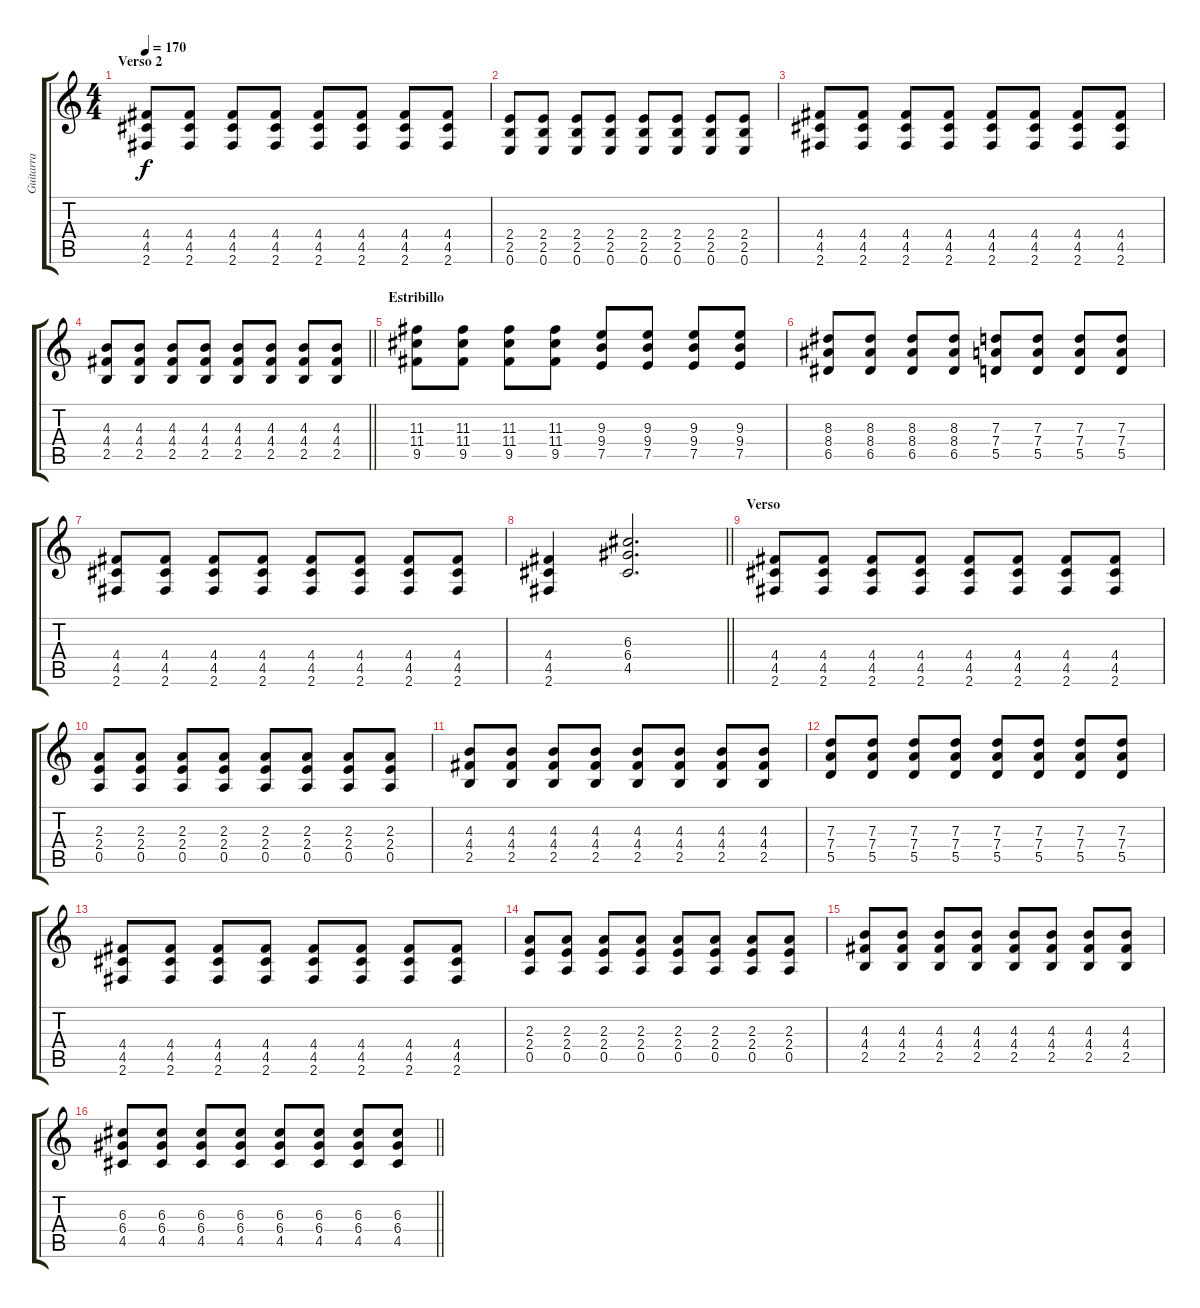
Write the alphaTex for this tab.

\track ("Guitarra" "Guitarra") {instrument distortionguitar}
\staff {score tabs}
\tuning (E4 B3 G3 D3 A2 E2) {hide}
\ts (4 4)
\section ("" "Verso 2")
\tempo 170
\clef g2
\ks c
(4.4 4.5 2.6).8{dy f} (4.4 4.5 2.6).8 (4.4 4.5 2.6).8 (4.4 4.5 2.6).8 (4.4 4.5 2.6).8 (4.4 4.5 2.6).8 (4.4 4.5 2.6).8 (4.4 4.5 2.6).8 |
(2.4 2.5 0.6).8 (2.4 2.5 0.6).8 (2.4 2.5 0.6).8 (2.4 2.5 0.6).8 (2.4 2.5 0.6).8 (2.4 2.5 0.6).8 (2.4 2.5 0.6).8 (2.4 2.5 0.6).8 |
(4.4 4.5 2.6).8 (4.4 4.5 2.6).8 (4.4 4.5 2.6).8 (4.4 4.5 2.6).8 (4.4 4.5 2.6).8 (4.4 4.5 2.6).8 (4.4 4.5 2.6).8 (4.4 4.5 2.6).8 |
\barLineRight lightlight
(4.3 4.4 2.5).8 (4.3 4.4 2.5).8 (4.3 4.4 2.5).8 (4.3 4.4 2.5).8 (4.3 4.4 2.5).8 (4.3 4.4 2.5).8 (4.3 4.4 2.5).8 (4.3 4.4 2.5).8 |
\section ("" "Estribillo")
(11.3 11.4 9.5).8 (11.3 11.4 9.5).8 (11.3 11.4 9.5).8 (11.3 11.4 9.5).8 (9.3 9.4 7.5).8 (9.3 9.4 7.5).8 (9.3 9.4 7.5).8 (9.3 9.4 7.5).8 |
(8.3 8.4 6.5).8 (8.3 8.4 6.5).8 (8.3 8.4 6.5).8 (8.3 8.4 6.5).8 (7.3 7.4 5.5).8 (7.3 7.4 5.5).8 (7.3 7.4 5.5).8 (7.3 7.4 5.5).8 |
(4.4 4.5 2.6).8 (4.4 4.5 2.6).8 (4.4 4.5 2.6).8 (4.4 4.5 2.6).8 (4.4 4.5 2.6).8 (4.4 4.5 2.6).8 (4.4 4.5 2.6).8 (4.4 4.5 2.6).8 |
\barLineRight lightlight
(4.4 4.5 2.6).4 (6.3 6.4 4.5).2{d} |
\section ("" "Verso")
(4.4 4.5 2.6).8 (4.4 4.5 2.6).8 (4.4 4.5 2.6).8 (4.4 4.5 2.6).8 (4.4 4.5 2.6).8 (4.4 4.5 2.6).8 (4.4 4.5 2.6).8 (4.4 4.5 2.6).8 |
(2.3 2.4 0.5).8 (2.3 2.4 0.5).8 (2.3 2.4 0.5).8 (2.3 2.4 0.5).8 (2.3 2.4 0.5).8 (2.3 2.4 0.5).8 (2.3 2.4 0.5).8 (2.3 2.4 0.5).8 |
(4.3 4.4 2.5).8 (4.3 4.4 2.5).8 (4.3 4.4 2.5).8 (4.3 4.4 2.5).8 (4.3 4.4 2.5).8 (4.3 4.4 2.5).8 (4.3 4.4 2.5).8 (4.3 4.4 2.5).8 |
(7.3 7.4 5.5).8 (7.3 7.4 5.5).8 (7.3 7.4 5.5).8 (7.3 7.4 5.5).8 (7.3 7.4 5.5).8 (7.3 7.4 5.5).8 (7.3 7.4 5.5).8 (7.3 7.4 5.5).8 |
(4.4 4.5 2.6).8 (4.4 4.5 2.6).8 (4.4 4.5 2.6).8 (4.4 4.5 2.6).8 (4.4 4.5 2.6).8 (4.4 4.5 2.6).8 (4.4 4.5 2.6).8 (4.4 4.5 2.6).8 |
(2.3 2.4 0.5).8 (2.3 2.4 0.5).8 (2.3 2.4 0.5).8 (2.3 2.4 0.5).8 (2.3 2.4 0.5).8 (2.3 2.4 0.5).8 (2.3 2.4 0.5).8 (2.3 2.4 0.5).8 |
(4.3 4.4 2.5).8 (4.3 4.4 2.5).8 (4.3 4.4 2.5).8 (4.3 4.4 2.5).8 (4.3 4.4 2.5).8 (4.3 4.4 2.5).8 (4.3 4.4 2.5).8 (4.3 4.4 2.5).8 |
\barLineRight lightlight
(6.3 6.4 4.5).8 (6.3 6.4 4.5).8 (6.3 6.4 4.5).8 (6.3 6.4 4.5).8 (6.3 6.4 4.5).8 (6.3 6.4 4.5).8 (6.3 6.4 4.5).8 (6.3 6.4 4.5).8
